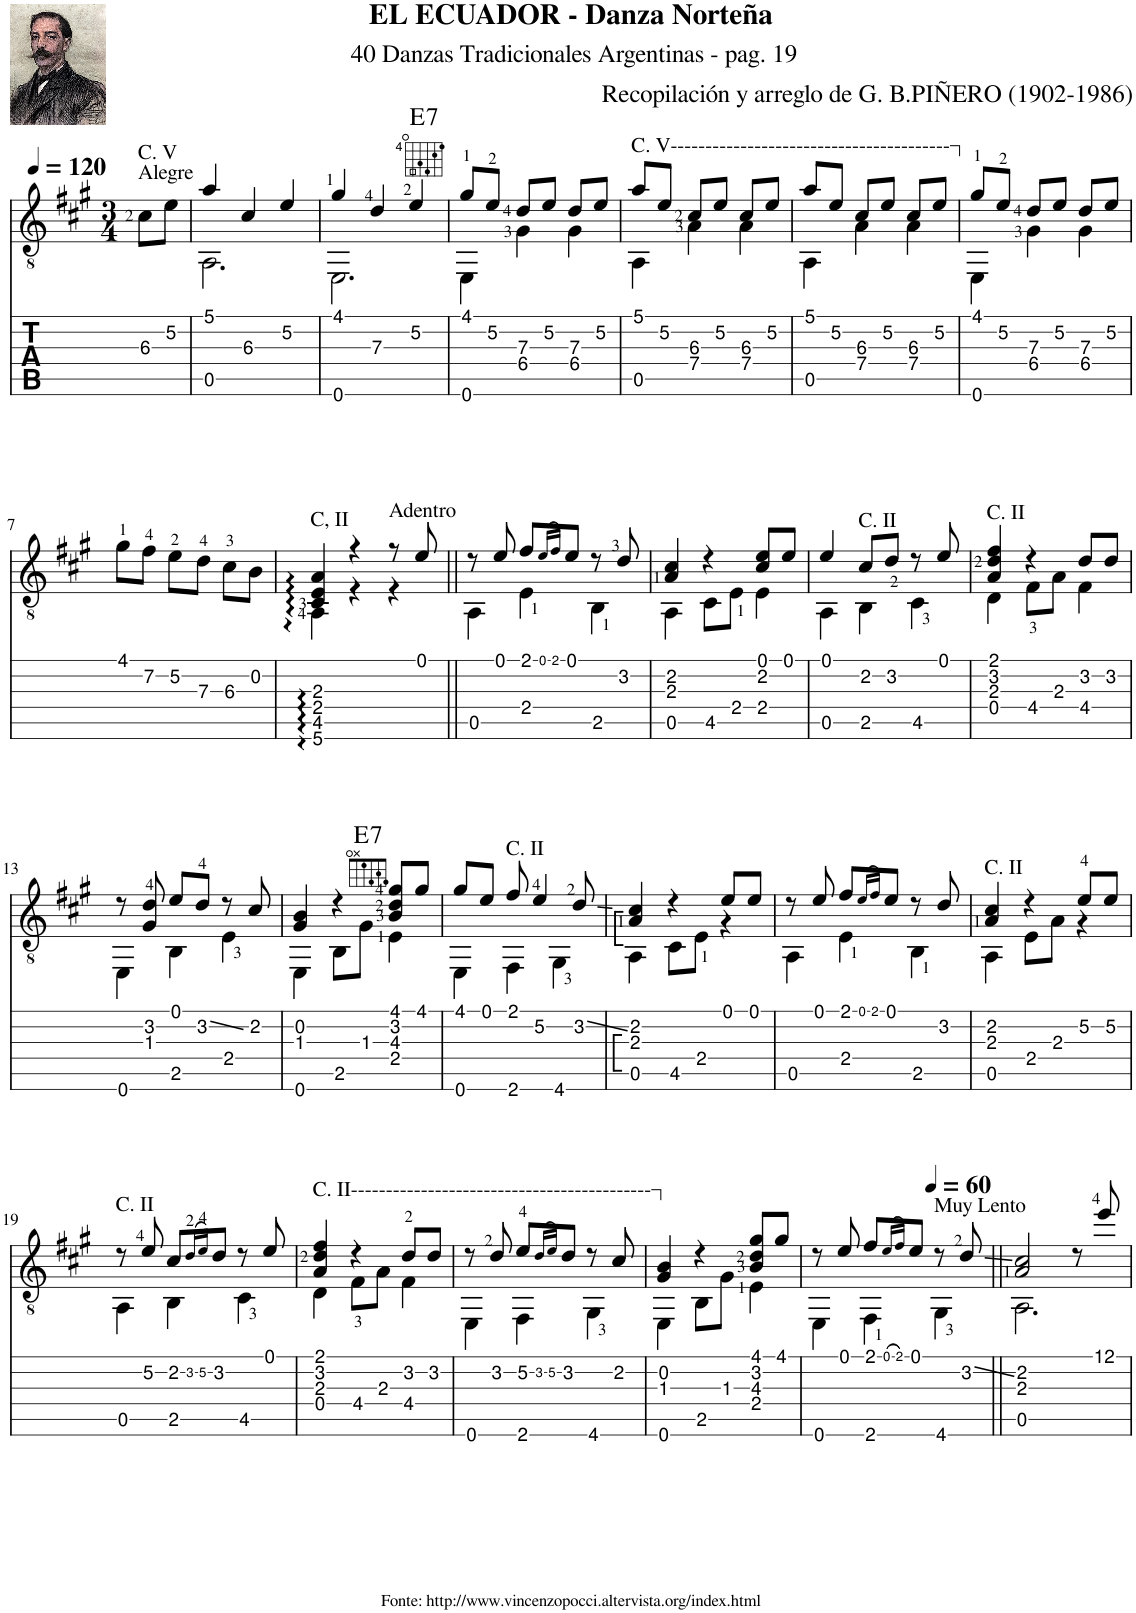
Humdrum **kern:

**kern	**kern	**harte
*part1	*part1	*part1
*staff2	*staff1	*
*I"Guitar	*	*
*I'Guit.	*	*
*stria6	*	*
*	*clefGv2	*
*k[f#c#g#]	*k[f#c#g#]	*
*M3/4	*M3/4	*
*MM120	*MM120	*
=	=	=
!	!LO:TX:a:t=Alegre	!
!	!LO:TX:a:t=C. V	!
8c#L	8c#\L	.
8eJ	8e\J	.
=1	=1	=1
*^	*^	*
4a	2.AA	4a/	2.AA\	.
4c#	.	4c#/	.	.
4e	.	4e/	.	.
=2	=2	=2	=2	=2
4g#	2.EE	4g#/	2.EE\	.
4d	.	4d/	.	.
4e	.	4e/	.	.
=3	=3	=3	=3	=3
!	!	!	!	!LO:H:kt=7
8g#L	4EE	8g#/L	4EE\	E:7
8eJ	.	8e/J	.	.
8dL	4G#	8d/L	4G#\	.
8eJ	.	8e/J	.	.
8dL	4G#	8d/L	4G#\	.
8eJ	.	8e/J	.	.
=4	=4	=4	=4	=4
!	!	!LO:TX:a:t=C. V----------------------------------------┐	!	!
8aL	4AA	8a/L	4AA\	.
8eJ	.	8e/J	.	.
8c#L	4A	8c#/L	4A\	.
8eJ	.	8e/J	.	.
8c#L	4A	8c#/L	4A\	.
8eJ	.	8e/J	.	.
=5	=5	=5	=5	=5
8aL	4AA	8a/L	4AA\	.
8eJ	.	8e/J	.	.
8c#L	4A	8c#/L	4A\	.
8eJ	.	8e/J	.	.
8c#L	4A	8c#/L	4A\	.
8eJ	.	8e/J	.	.
=6	=6	=6	=6	=6
8g#L	4EE	8g#/L	4EE\	.
8eJ	.	8e/J	.	.
8dL	4G#	8d/L	4G#\	.
8eJ	.	8e/J	.	.
8dL	4G#	8d/L	4G#\	.
8eJ	.	8e/J	.	.
*v	*v	*	*	*
*	*v	*v	*
!!LO:LB:g=z
=7	=7	=7
8g#L	8g#\L	.
8f#J	8f#\J	.
8eL	8e\L	.
8dJ	8d\J	.
8c#L	8c#\L	.
8BJ	8B\J	.
=8	=8	=8
*^	*^	*
!	!	!LO:TX:a:t=C, II	!	!
4C#: 4E: 4A:	4AA:	4C#/ 4E/ 4A/	4AA\	.
4r	4r	4r	4r	.
!	!	!LO:TX:a:t=Adentro	!	!
8r	4r	8r	4r	.
8e	.	8e/	.	.
=9||	=9||	=9||	=9||	=9||
8r	4AA	8r	4AA\	.
8e	.	8e/	.	.
8f#L	4E	8f#/L	4E\	.
qe	.	(16qe/LL	.	.
qf#	.	16qf#/JJ)	.	.
8eJ	.	8e/J	.	.
8r	4BB	8r	4BB\	.
8d	.	8d/	.	.
=10	=10	=10	=10	=10
4A 4c#	4AA	4A/ 4c#/	4AA\	.
4r	8C#L	4r	8C#\L	.
.	8EJ	.	8E\J	.
8c#\ 8e\L	4E	8c#/ 8e/L	4E\	.
8eJ	.	8e/J	.	.
=11	=11	=11	=11	=11
4e	4AA	4e/	4AA\	.
!	!	!LO:TX:a:t=C. II	!	!
8c#L	4BB	8c#/L	4BB\	.
8dJ	.	8d/J	.	.
8r	4C#	8r	4C#\	.
8e	.	8e/	.	.
=12	=12	=12	=12	=12
!	!	!LO:TX:a:t=C. II	!	!
4A 4d 4f#	4D	4A/ 4d/ 4f#/	4D\	.
4r	8F#L	4r	8F#\L	.
.	8AJ	.	8A\J	.
8dL	4F#	8d/L	4F#\	.
8dJ	.	8d/J	.	.
!!LO:LB:g=z	!!
=13	=13	=13	=13	=13
8r	4EE	8r	4EE\	.
8G# 8d	.	8G#/ 8d/	.	.
8eL	4BB	8e/L	4BB\	.
8dJ	.	8d/J	.	.
8r	4E	8r	4E\	.
8c#	.	8c#/	.	.
=14	=14	=14	=14	=14
4G# 4B	4EE	4G#/ 4B/	4EE\	.
4r	8BBL	4r	8BB\L	.
.	8G#J	.	8G#\J	.
!	!	!	!	!LO:H:kt=7
8B\ 8d\ 8g#\L	4E	8B/ 8d/ 8g#/L	4E\	E:7
8g#J	.	8g#/J	.	.
=15	=15	=15	=15	=15
8g#L	4EE	8g#/L	4EE\	.
8eJ	.	8e/J	.	.
!	!	!LO:TX:a:t=C. II	!	!
8f#	4FF#	8f#/	4FF#\	.
4e	.	4e/	.	.
.	4GG#	.	4GG#\	.
8d	.	8d/	.	.
=16	=16	=16	=16	=16
4A 4c#	4AA	4A/ 4c#/	4AA\	.
4r	8C#L	4r	8C#\L	.
.	8EJ	.	8E\J	.
8eL	4r	8e/L	4r	.
8eJ	.	8e/J	.	.
=17	=17	=17	=17	=17
8r	4AA	8r	4AA\	.
8e	.	8e/	.	.
8f#L	4E	8f#/L	4E\	.
qe	.	(16qe/LL	.	.
qf#	.	16qf#/JJ)	.	.
8eJ	.	8e/J	.	.
8r	4BB	8r	4BB\	.
8d	.	8d/	.	.
=18	=18	=18	=18	=18
!	!	!LO:TX:a:t=C. II	!	!
4A 4c#	4AA	4A/ 4c#/	4AA\	.
4r	8EL	4r	8E\L	.
.	8AJ	.	8A\J	.
8eL	4r	8e/L	4r	.
8eJ	.	8e/J	.	.
!!LO:LB:g=z	!!
=19	=19	=19	=19	=19
!	!	!LO:TX:a:t=C. II	!	!
8r	4AA	8r	4AA\	.
8e	.	8e/	.	.
8c#L	4BB	8c#/L	4BB\	.
qd	.	(16qd/LL	.	.
qe	.	16qe/JJ)	.	.
8dJ	.	8d/J	.	.
8r	4C#	8r	4C#\	.
8e	.	8e/	.	.
=20	=20	=20	=20	=20
!	!	!LO:TX:a:t=C. II-------------------------------------------┐	!	!
4A 4d 4f#	4D	4A/ 4d/ 4f#/	4D\	.
4r	8F#L	4r	8F#\L	.
.	8AJ	.	8A\J	.
8dL	4F#	8d/L	4F#\	.
8dJ	.	8d/J	.	.
=21	=21	=21	=21	=21
8r	4EE	8r	4EE\	.
8d	.	8d/	.	.
8eL	4FF#	8e/L	4FF#\	.
qd	.	(16qd/LL	.	.
qe	.	16qe/JJ)	.	.
8dJ	.	8d/J	.	.
8r	4GG#	8r	4GG#\	.
8c#	.	8c#/	.	.
=22	=22	=22	=22	=22
4G# 4B	4EE	4G#/ 4B/	4EE\	.
4r	8BBL	4r	8BB\L	.
.	8G#J	.	8G#\J	.
8B\ 8d\ 8g#\L	4E	8B/ 8d/ 8g#/L	4E\	.
8g#J	.	8g#/J	.	.
=23	=23	=23	=23	=23
8r	4EE	8r	4EE\	.
8e	.	8e/	.	.
8f#L	4FF#	8f#/L	4FF#\	.
qe	.	(16qe/LL	.	.
qf#	.	16qf#/JJ)	.	.
8eJ	.	8e/J	.	.
!	!	!LO:TX:a:t=Muy Lento	!	!
8r	4GG#	8r	4GG#\	.
8d	.	8d/	.	.
=24||	=24||	=24||	=24||	=24||
*	*	*MM60	*	*
2A 2c#	2.AA	2A/ 2c#/	2.AA\	.
8r	.	8r	.	.
8ee	.	8ee/	.	.
*v	*v	*	*	*
*	*v	*v	*
=	=	=
*-	*-	*-
